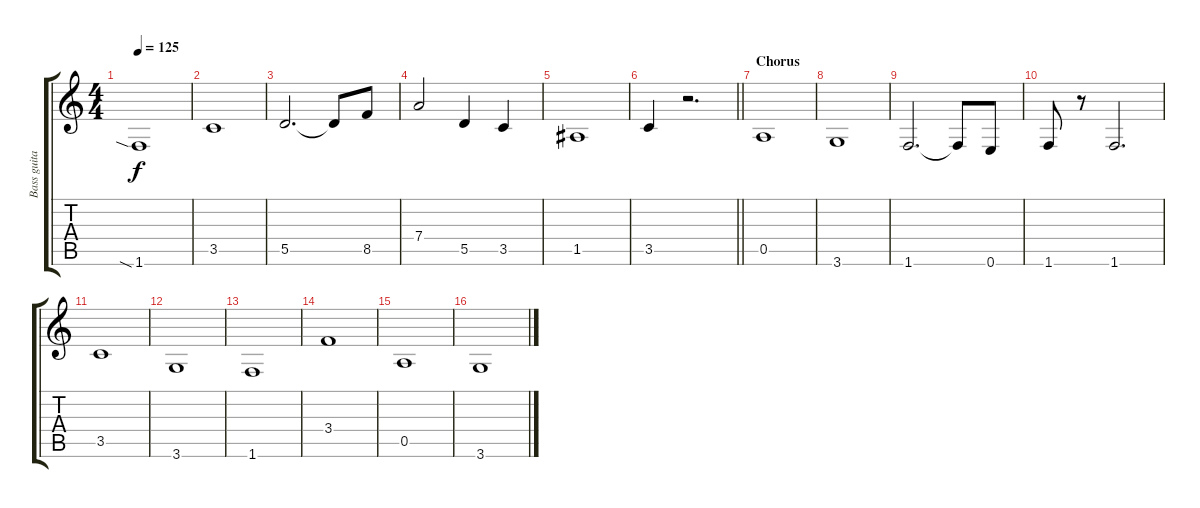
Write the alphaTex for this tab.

\track ("Bass guitar" "Bass guita") {instrument electricbassfinger}
\staff {score tabs}
\tuning (E4 B3 G3 D3 A2 E2) {hide}
\ts (4 4)
\tempo 125
\clef g2
\ks c
1.6{sia}.1{dy f} |
3.5.1 |
5.5.2{d} 5.5{t}.8 8.5.8 |
7.4.2 5.5.4 3.5.4 |
1.5.1 |
\barLineRight lightlight
3.5.4 r.2{d} |
\section ("" "Chorus")
0.5.1 |
3.6.1 |
1.6.2{d} 1.6{t}.8 0.6.8 |
1.6.8 r.8 1.6.2{d} |
3.5.1 |
3.6.1 |
1.6.1 |
3.4.1 |
0.5.1 |
3.6.1
